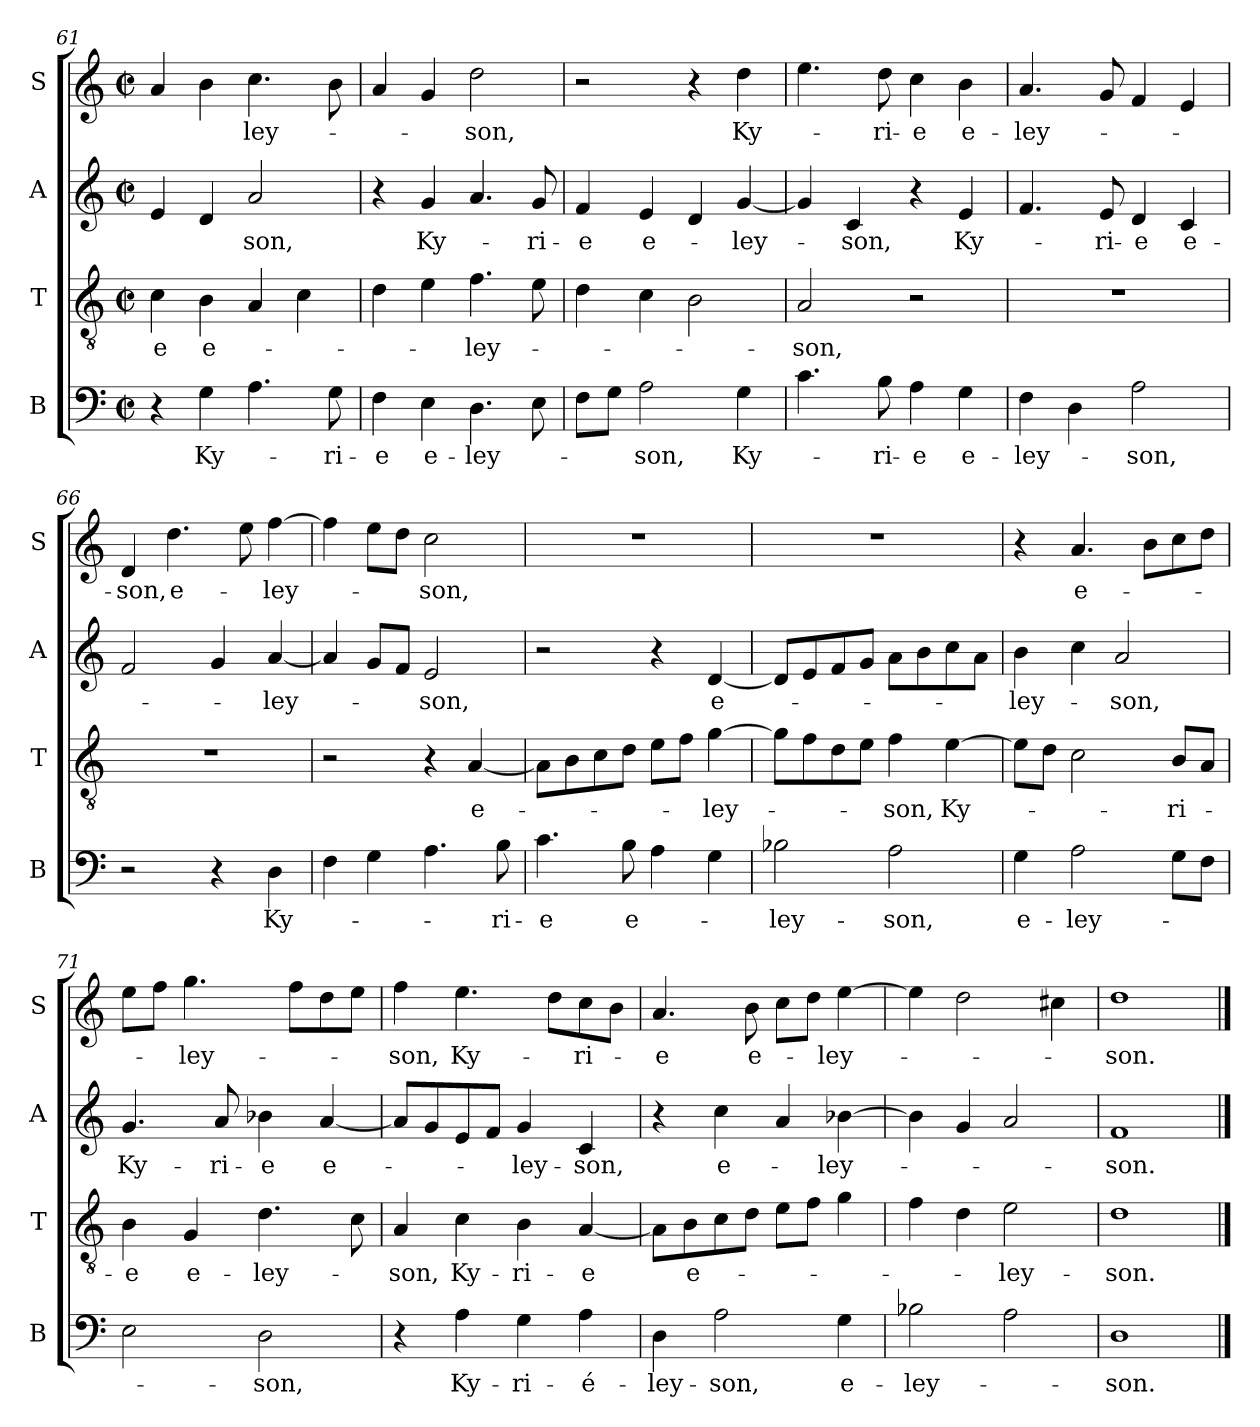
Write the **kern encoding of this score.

**kern	**text	**kern	**text	**kern	**text	**kern	**text
*part4	*part4	*part3	*part3	*part2	*part2	*part1	*part1
*staff4	*staff4	*staff3	*staff3	*staff2	*staff2	*staff1	*staff1
*I"B	*	*I"T	*	*I"A	*	*I"S	*
*I'B	*	*I'T	*	*I'A	*	*I'S	*
*clefF4	*	*clefGv2	*	*clefG2	*	*clefG2	*
*k[]	*	*k[]	*	*k[]	*	*k[]	*
*M2/2	*	*M2/2	*	*M2/2	*	*M2/2	*
*met(c|)	*	*met(c|)	*	*met(c|)	*	*met(c|)	*
=61	=61	=61	=61	=61	=61	=61	=61
!	!	!	!LO:LY:b	!	!	!	!
4r	.	4c\	-e	4e/	.	4a/	.
!	!LO:LY:b	!	!LO:LY:b	!	!	!	!
4G\	Ky-	4B\	e-	4d/	.	4b\	.
!	!	!	!	!	!LO:LY:b	!	!LO:LY:b
4.A\	.	4A/	.	2a/	-son,	4.cc\	-ley-
.	.	4c\	.	.	.	.	.
!	!LO:LY:b	!	!	!	!	!	!
8G\	-ri-	.	.	.	.	8b\	.
=62	=62	=62	=62	=62	=62	=62	=62
!	!LO:LY:b	!	!	!	!	!	!
4F\	-e	4d\	.	4r	.	4a/	.
!	!LO:LY:b	!	!	!	!LO:LY:b	!	!
4E\	e-	4e\	.	4g/	Ky-	4g/	.
!	!LO:LY:b	!	!LO:LY:b	!	!	!	!LO:LY:b
4.D\	-ley-	4.f\	-ley-	4.a/	.	2dd\	-son,
!	!	!	!	!	!LO:LY:b	!	!
8E\	.	8e\	.	8g/	-ri-	.	.
=63	=63	=63	=63	=63	=63	=63	=63
!	!	!	!	!	!LO:LY:b	!	!
8F\L	.	4d\	.	4f/	-e	2r	.
8G\J	.	.	.	.	.	.	.
!	!LO:LY:b	!	!	!	!LO:LY:b	!	!
2A\	-son,	4c\	.	4e/	e-	.	.
.	.	2B\	.	4d/	.	4r	.
!	!LO:LY:b	!	!	!	!LO:LY:b	!	!LO:LY:b
4G\	Ky-	.	.	[4g/	-ley-	4dd\	Ky-
=64	=64	=64	=64	=64	=64	=64	=64
!	!	!	!LO:LY:b	!	!	!	!
4.c\	.	2A/	-son,	4g/]	.	4.ee\	.
!	!	!	!	!	!LO:LY:b	!	!
.	.	.	.	4c/	-son,	.	.
!	!LO:LY:b	!	!	!	!	!	!LO:LY:b
8B\	-ri-	.	.	.	.	8dd\	-ri-
!	!LO:LY:b	!	!	!	!	!	!LO:LY:b
4A\	-e	2r	.	4r	.	4cc\	-e
!	!LO:LY:b	!	!	!	!LO:LY:b	!	!LO:LY:b
4G\	e-	.	.	4e/	Ky-	4b\	e-
=65	=65	=65	=65	=65	=65	=65	=65
!	!LO:LY:b	!	!	!	!	!	!LO:LY:b
4F\	-ley-	1r	.	4.f/	.	4.a/	-ley-
4D\	.	.	.	.	.	.	.
!	!	!	!	!	!LO:LY:b	!	!
.	.	.	.	8e/	-ri-	8g/	.
!	!LO:LY:b	!	!	!	!LO:LY:b	!	!
2A\	-son,	.	.	4d/	-e	4f/	.
!	!	!	!	!	!LO:LY:b	!	!
.	.	.	.	4c/	e-	4e/	.
=66	=66	=66	=66	=66	=66	=66	=66
!	!	!	!	!	!	!	!LO:LY:b
2r	.	1r	.	2f/	.	4d/	-son,
!	!	!	!	!	!	!	!LO:LY:b
.	.	.	.	.	.	4.dd\	e-
4r	.	.	.	4g/	.	.	.
.	.	.	.	.	.	8ee\	.
!	!LO:LY:b	!	!	!	!LO:LY:b	!	!LO:LY:b
4D\	Ky-	.	.	[4a/	-ley-	[4ff\	-ley-
=67	=67	=67	=67	=67	=67	=67	=67
4F\	.	2r	.	4a/]	.	4ff\]	.
4G\	.	.	.	8g/L	.	8ee\L	.
.	.	.	.	8f/J	.	8dd\J	.
!	!	!	!	!	!LO:LY:b	!	!LO:LY:b
4.A\	.	4r	.	2e/	-son,	2cc\	-son,
!	!	!	!LO:LY:b	!	!	!	!
.	.	[4A/	e-	.	.	.	.
!	!LO:LY:b	!	!	!	!	!	!
8B\	-ri-	.	.	.	.	.	.
=68	=68	=68	=68	=68	=68	=68	=68
!	!LO:LY:b	!	!	!	!	!	!
4.c\	-e	8A\L]	.	2r	.	1r	.
.	.	8B\	.	.	.	.	.
.	.	8c\	.	.	.	.	.
!	!LO:LY:b	!	!	!	!	!	!
8B\	e-	8d\J	.	.	.	.	.
4A\	.	8e\L	.	4r	.	.	.
.	.	8f\J	.	.	.	.	.
!	!	!	!LO:LY:b	!	!LO:LY:b	!	!
4G\	.	[4g\	-ley-	[4d/	e-	.	.
=69	=69	=69	=69	=69	=69	=69	=69
!	!LO:LY:b	!	!	!	!	!	!
2B-X\	-ley-	8g\L]	.	8d/L]	.	1r	.
.	.	8f\	.	8e/	.	.	.
.	.	8d\	.	8f/	.	.	.
.	.	8e\J	.	8g/J	.	.	.
!	!LO:LY:b	!	!LO:LY:b	!	!	!	!
2A\	-son,	4f\	-son,	8a\L	.	.	.
.	.	.	.	8b\	.	.	.
!	!	!	!LO:LY:b	!	!	!	!
.	.	[4e\	Ky-	8cc\	.	.	.
.	.	.	.	8a\J	.	.	.
=70	=70	=70	=70	=70	=70	=70	=70
!	!LO:LY:b	!	!	!	!LO:LY:b	!	!
4G\	e-	8e\L]	.	4b\	-ley-	4r	.
.	.	8d\J	.	.	.	.	.
!	!LO:LY:b	!	!	!	!	!	!LO:LY:b
2A\	-ley-	2c\	.	4cc\	.	4.a/	e-
!	!	!	!	!	!LO:LY:b	!	!
.	.	.	.	2a/	-son,	.	.
.	.	.	.	.	.	8b\L	.
!	!	!	!LO:LY:b	!	!	!	!
8G\L	.	8B/L	-ri-	.	.	8cc\	.
8F\J	.	8A/J	.	.	.	8dd\J	.
=71	=71	=71	=71	=71	=71	=71	=71
!	!	!	!LO:LY:b	!	!LO:LY:b	!	!
2E\	.	4B\	-e	4.g/	Ky-	8ee\L	.
.	.	.	.	.	.	8ff\J	.
!	!	!	!LO:LY:b	!	!	!	!LO:LY:b
.	.	4G/	e-	.	.	4.gg\	-ley-
!	!	!	!	!	!LO:LY:b	!	!
.	.	.	.	8a/	-ri-	.	.
!	!LO:LY:b	!	!LO:LY:b	!	!LO:LY:b	!	!
2D\	-son,	4.d\	-ley-	4b-X\	-e	.	.
.	.	.	.	.	.	8ff\L	.
!	!	!	!	!	!LO:LY:b	!	!
.	.	.	.	[4a/	e-	8dd\	.
.	.	8c\	.	.	.	8ee\J	.
=72	=72	=72	=72	=72	=72	=72	=72
!	!	!	!LO:LY:b	!	!	!	!LO:LY:b
4r	.	4A/	-son,	8a/L]	.	4ff\	-son,
.	.	.	.	8g/	.	.	.
!	!LO:LY:b	!	!LO:LY:b	!	!	!	!LO:LY:b
4A\	Ky-	4c\	Ky-	8e/	.	4.ee\	Ky-
.	.	.	.	8f/J	.	.	.
!	!LO:LY:b	!	!LO:LY:b	!	!LO:LY:b	!	!
4G\	-ri-	4B\	-ri-	4g/	-ley-	.	.
.	.	.	.	.	.	8dd\L	.
!	!LO:LY:b	!	!LO:LY:b	!	!LO:LY:b	!	!LO:LY:b
4A\	-é-	[4A/	-e	4c/	-son,	8cc\	ri-
.	.	.	.	.	.	8b\J	.
=73	=73	=73	=73	=73	=73	=73	=73
!	!LO:LY:b	!	!	!	!	!	!LO:LY:b
4D\	-ley-	8A\L]	.	4r	.	4.a/	-e
!	!	!	!LO:LY:b	!	!	!	!
.	.	8B\	e-	.	.	.	.
!	!LO:LY:b	!	!	!	!LO:LY:b	!	!
2A\	-son,	8c\	.	4cc\	e-	.	.
!	!	!	!	!	!	!	!LO:LY:b
.	.	8d\J	.	.	.	8b\	e-
.	.	8e\L	.	4a/	.	8cc\L	.
.	.	8f\J	.	.	.	8dd\J	.
!	!LO:LY:b	!	!	!	!LO:LY:b	!	!LO:LY:b
4G\	e-	4g\	.	[4b-X\	-ley-	[4ee\	-ley-
=74	=74	=74	=74	=74	=74	=74	=74
*	*	*	*	*	*	*MM72	*
!	!LO:LY:b	!	!	!	!	!	!
2B-X\	-ley-	4f\	.	4b-\]	.	4ee\]	.
.	.	4d\	.	4g/	.	2dd\	.
!	!	!	!LO:LY:b	!	!	!	!
2A\	.	2e\	-ley-	2a/	.	.	.
.	.	.	.	.	.	4cc#X\	.
=75	=75	=75	=75	=75	=75	=75	=75
!	!LO:LY:b	!	!LO:LY:b	!	!LO:LY:b	!	!LO:LY:b
1D	-son.	1d	-son.	1f	-son.	1dd	-son.
==	==	==	==	==	==	==	==
*-	*-	*-	*-	*-	*-	*-	*-
